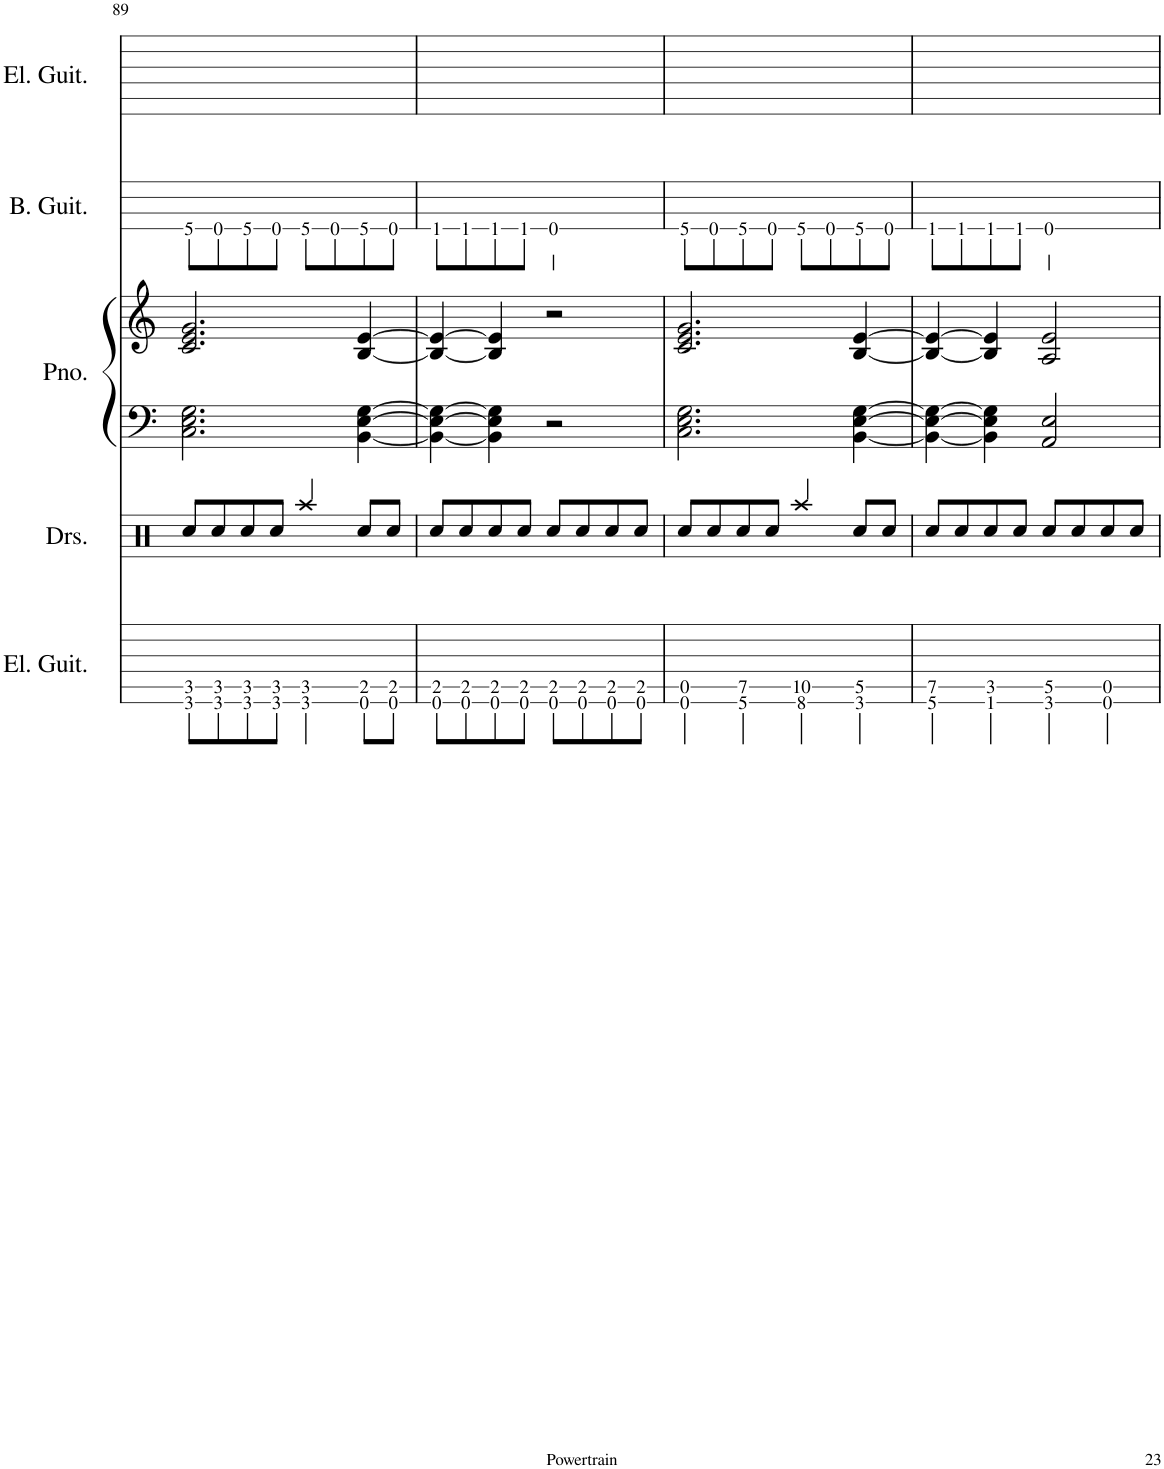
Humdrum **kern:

**kern	**kern	**kern	**kern	**kern	**kern
*part5	*part4	*part3	*part3	*part2	*part1
*staff6	*staff5	*staff4	*staff3	*staff2	*staff1
*I"Electric Guitar	*I"Drumset	*I"Piano	*	*I"Bass Guitar	*I"Electric Guitar
*I'El. Guit.	*I'Drs.	*I'Pno.	*	*I'B. Guit.	*I'El. Guit.
!!LO:PB:g=z
*	*clefX	*clefF4	*clefG2	*	*
*k[]	*k[]	*k[]	*k[]	*k[]	*k[]
*M4/4	*M4/4	*M4/4	*M4/4	*M4/4	*M4/4
=89	=89	=89	=89	=89	=89
8GG\ 8C\L	8Rcc/L	2.C\ 2.E\ 2.G\	2.c/ 2.e/ 2.g/	8AAA\L	1r
8GG\ 8C\	8Rcc/	.	.	8EEE\	.
8GG\ 8C\	8Rcc/	.	.	8AAA\	.
8GG\ 8C\J	8Rcc/J	.	.	8EEE\J	.
4GG\ 4C\	4Raa/	.	.	8AAA\L	.
.	.	.	.	8EEE\	.
8EE\ 8BB\L	8Rcc/L	[4BB\ [4E\ [4G\	[4B/ [4e/	8AAA\	.
8EE\ 8BB\J	8Rcc/J	.	.	8EEE\J	.
=90	=90	=90	=90	=90	=90
8EE\ 8BB\L	8Rcc/L	4BB\_ 4E\_ 4G\_	4B/_ 4e/_	8FFF\L	1r
8EE\ 8BB\	8Rcc/	.	.	8FFF\	.
8EE\ 8BB\	8Rcc/	4BB\] 4E\] 4G\]	4B/] 4e/]	8FFF\	.
8EE\ 8BB\J	8Rcc/J	.	.	8FFF\J	.
8EE\ 8BB\L	8Rcc/L	2r	2r	2EEE\	.
8EE\ 8BB\	8Rcc/	.	.	.	.
8EE\ 8BB\	8Rcc/	.	.	.	.
8EE\ 8BB\J	8Rcc/J	.	.	.	.
=91	=91	=91	=91	=91	=91
4EE\ 4AA\	8Rcc/L	2.C\ 2.E\ 2.G\	2.c/ 2.e/ 2.g/	8AAA\L	1r
.	8Rcc/	.	.	8EEE\	.
4AA\ 4E\	8Rcc/	.	.	8AAA\	.
.	8Rcc/J	.	.	8EEE\J	.
4C\ 4G\	4Raa/	.	.	8AAA\L	.
.	.	.	.	8EEE\	.
4GG\ 4D\	8Rcc/L	[4BB\ [4E\ [4G\	[4B/ [4e/	8AAA\	.
.	8Rcc/J	.	.	8EEE\J	.
=92	=92	=92	=92	=92	=92
4AA\ 4E\	8Rcc/L	4BB\_ 4E\_ 4G\_	4B/_ 4e/_	8FFF\L	1r
.	8Rcc/	.	.	8FFF\	.
4FF\ 4C\	8Rcc/	4BB\] 4E\] 4G\]	4B/] 4e/]	8FFF\	.
.	8Rcc/J	.	.	8FFF\J	.
4GG\ 4D\	8Rcc/L	2AA/ 2E/	2A/ 2e/	2EEE\	.
.	8Rcc/	.	.	.	.
4EE\ 4AA\	8Rcc/	.	.	.	.
.	8Rcc/J	.	.	.	.
=	=	=	=	=	=
*-	*-	*-	*-	*-	*-
